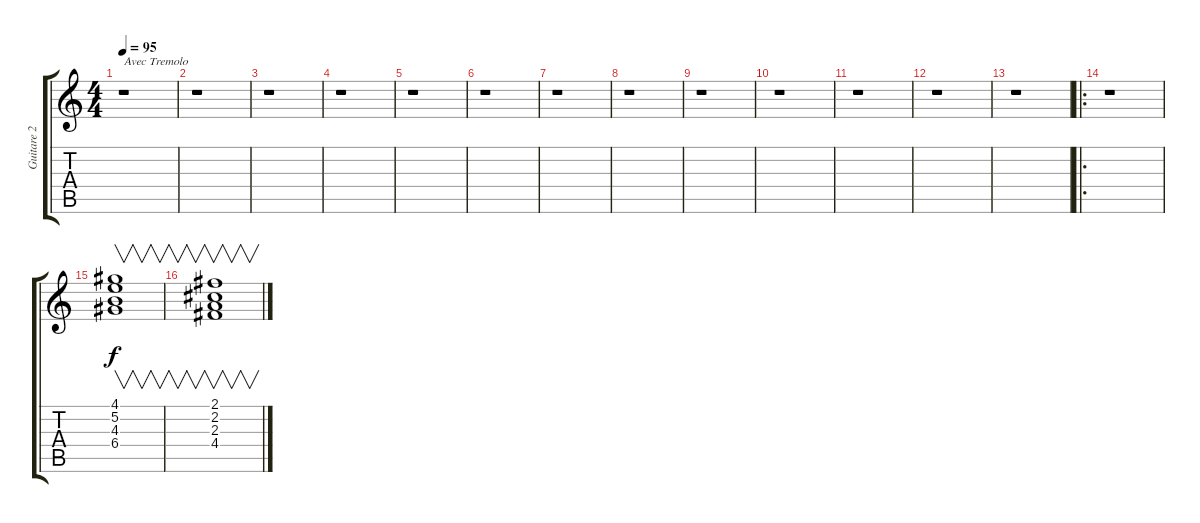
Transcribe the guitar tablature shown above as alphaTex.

\track ("Guitare 2" "Guitare 2") {instrument electricguitarclean}
\staff {score tabs}
\tuning (E4 B3 G3 D3 A2 E2) {hide}
\ts (4 4)
\tempo 95
\clef g2
\ks c
r.1{txt "Avec Tremolo" dy f instrument electricguitarclean} |
r.1 |
r.1 |
r.1 |
r.1 |
r.1 |
r.1 |
r.1 |
r.1 |
r.1 |
r.1 |
r.1 |
r.1 |
\ro
r.1 |
(4.1 5.2 4.3 6.4).1{v} |
(2.1 2.2 2.3 4.4).1{v}
